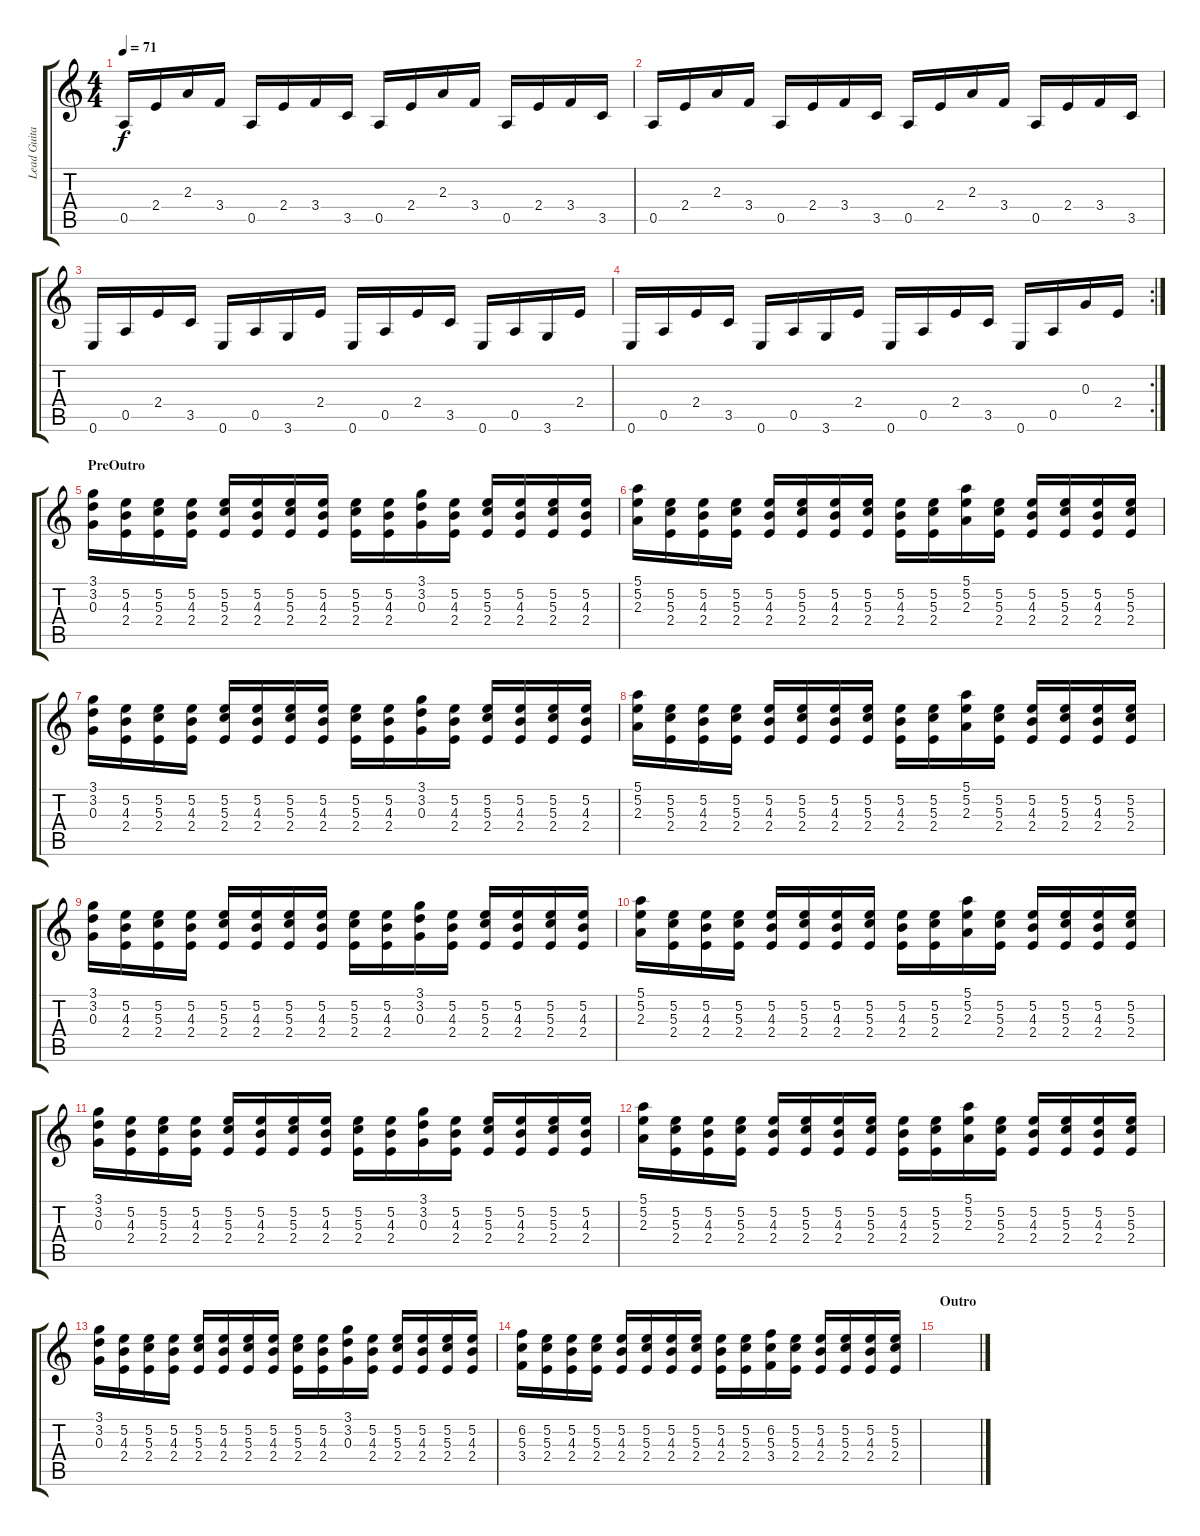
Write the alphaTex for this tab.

\track ("Lead Guitar" "Lead Guita") {instrument acousticguitarsteel}
\staff {score tabs}
\tuning (E4 B3 G3 D3 A2 E2) {hide}
\ts (4 4)
\tempo 71
\clef g2
\ks c
0.5.16{dy f} 2.4.16 2.3.16 3.4.16 0.5.16 2.4.16 3.4.16 3.5.16 0.5.16 2.4.16 2.3.16 3.4.16 0.5.16 2.4.16 3.4.16 3.5.16 |
0.5.16 2.4.16 2.3.16 3.4.16 0.5.16 2.4.16 3.4.16 3.5.16 0.5.16 2.4.16 2.3.16 3.4.16 0.5.16 2.4.16 3.4.16 3.5.16 |
0.6.16 0.5.16 2.4.16 3.5.16 0.6.16 0.5.16 3.6.16 2.4.16 0.6.16 0.5.16 2.4.16 3.5.16 0.6.16 0.5.16 3.6.16 2.4.16 |
\rc 2
0.6.16 0.5.16 2.4.16 3.5.16 0.6.16 0.5.16 3.6.16 2.4.16 0.6.16 0.5.16 2.4.16 3.5.16 0.6.16 0.5.16 0.3.16 2.4.16 |
\section ("" "PreOutro")
(3.1 3.2 0.3).16{volume 13 balance 12 instrument electricguitarjazz} (5.2 4.3 2.4).16 (5.2 5.3 2.4).16 (5.2 4.3 2.4).16 (5.2 5.3 2.4).16 (5.2 4.3 2.4).16 (5.2 5.3 2.4).16 (5.2 4.3 2.4).16 (5.2 5.3 2.4).16 (5.2 4.3 2.4).16 (3.1 3.2 0.3).16 (5.2 4.3 2.4).16 (5.2 5.3 2.4).16 (5.2 4.3 2.4).16 (5.2 5.3 2.4).16 (5.2 4.3 2.4).16 |
(5.1 5.2 2.3).16 (5.2 5.3 2.4).16 (5.2 4.3 2.4).16 (5.2 5.3 2.4).16 (5.2 4.3 2.4).16 (5.2 5.3 2.4).16 (5.2 4.3 2.4).16 (5.2 5.3 2.4).16 (5.2 4.3 2.4).16 (5.2 5.3 2.4).16 (5.1 5.2 2.3).16 (5.2 5.3 2.4).16 (5.2 4.3 2.4).16 (5.2 5.3 2.4).16 (5.2 4.3 2.4).16 (5.2 5.3 2.4).16 |
(3.1 3.2 0.3).16 (5.2 4.3 2.4).16 (5.2 5.3 2.4).16 (5.2 4.3 2.4).16 (5.2 5.3 2.4).16 (5.2 4.3 2.4).16 (5.2 5.3 2.4).16 (5.2 4.3 2.4).16 (5.2 5.3 2.4).16 (5.2 4.3 2.4).16 (3.1 3.2 0.3).16 (5.2 4.3 2.4).16 (5.2 5.3 2.4).16 (5.2 4.3 2.4).16 (5.2 5.3 2.4).16 (5.2 4.3 2.4).16 |
(5.1 5.2 2.3).16 (5.2 5.3 2.4).16 (5.2 4.3 2.4).16 (5.2 5.3 2.4).16 (5.2 4.3 2.4).16 (5.2 5.3 2.4).16 (5.2 4.3 2.4).16 (5.2 5.3 2.4).16 (5.2 4.3 2.4).16 (5.2 5.3 2.4).16 (5.1 5.2 2.3).16 (5.2 5.3 2.4).16 (5.2 4.3 2.4).16 (5.2 5.3 2.4).16 (5.2 4.3 2.4).16 (5.2 5.3 2.4).16 |
(3.1 3.2 0.3).16 (5.2 4.3 2.4).16 (5.2 5.3 2.4).16 (5.2 4.3 2.4).16 (5.2 5.3 2.4).16 (5.2 4.3 2.4).16 (5.2 5.3 2.4).16 (5.2 4.3 2.4).16 (5.2 5.3 2.4).16 (5.2 4.3 2.4).16 (3.1 3.2 0.3).16 (5.2 4.3 2.4).16 (5.2 5.3 2.4).16 (5.2 4.3 2.4).16 (5.2 5.3 2.4).16 (5.2 4.3 2.4).16 |
(5.1 5.2 2.3).16 (5.2 5.3 2.4).16 (5.2 4.3 2.4).16 (5.2 5.3 2.4).16 (5.2 4.3 2.4).16 (5.2 5.3 2.4).16 (5.2 4.3 2.4).16 (5.2 5.3 2.4).16 (5.2 4.3 2.4).16 (5.2 5.3 2.4).16 (5.1 5.2 2.3).16 (5.2 5.3 2.4).16 (5.2 4.3 2.4).16 (5.2 5.3 2.4).16 (5.2 4.3 2.4).16 (5.2 5.3 2.4).16 |
(3.1 3.2 0.3).16 (5.2 4.3 2.4).16 (5.2 5.3 2.4).16 (5.2 4.3 2.4).16 (5.2 5.3 2.4).16 (5.2 4.3 2.4).16 (5.2 5.3 2.4).16 (5.2 4.3 2.4).16 (5.2 5.3 2.4).16 (5.2 4.3 2.4).16 (3.1 3.2 0.3).16 (5.2 4.3 2.4).16 (5.2 5.3 2.4).16 (5.2 4.3 2.4).16 (5.2 5.3 2.4).16 (5.2 4.3 2.4).16 |
(5.1 5.2 2.3).16 (5.2 5.3 2.4).16 (5.2 4.3 2.4).16 (5.2 5.3 2.4).16 (5.2 4.3 2.4).16 (5.2 5.3 2.4).16 (5.2 4.3 2.4).16 (5.2 5.3 2.4).16 (5.2 4.3 2.4).16 (5.2 5.3 2.4).16 (5.1 5.2 2.3).16 (5.2 5.3 2.4).16 (5.2 4.3 2.4).16 (5.2 5.3 2.4).16 (5.2 4.3 2.4).16 (5.2 5.3 2.4).16 |
(3.1 3.2 0.3).16 (5.2 4.3 2.4).16 (5.2 5.3 2.4).16 (5.2 4.3 2.4).16 (5.2 5.3 2.4).16 (5.2 4.3 2.4).16 (5.2 5.3 2.4).16 (5.2 4.3 2.4).16 (5.2 5.3 2.4).16 (5.2 4.3 2.4).16 (3.1 3.2 0.3).16 (5.2 4.3 2.4).16 (5.2 5.3 2.4).16 (5.2 4.3 2.4).16 (5.2 5.3 2.4).16 (5.2 4.3 2.4).16 |
(6.2 5.3 3.4).16 (5.2 5.3 2.4).16 (5.2 4.3 2.4).16 (5.2 5.3 2.4).16 (5.2 4.3 2.4).16 (5.2 5.3 2.4).16 (5.2 4.3 2.4).16 (5.2 5.3 2.4).16 (5.2 4.3 2.4).16 (5.2 5.3 2.4).16 (6.2 5.3 3.4).16 (5.2 5.3 2.4).16 (5.2 4.3 2.4).16 (5.2 5.3 2.4).16 (5.2 4.3 2.4).16 (5.2 5.3 2.4).16 |
\section ("" "Outro")
